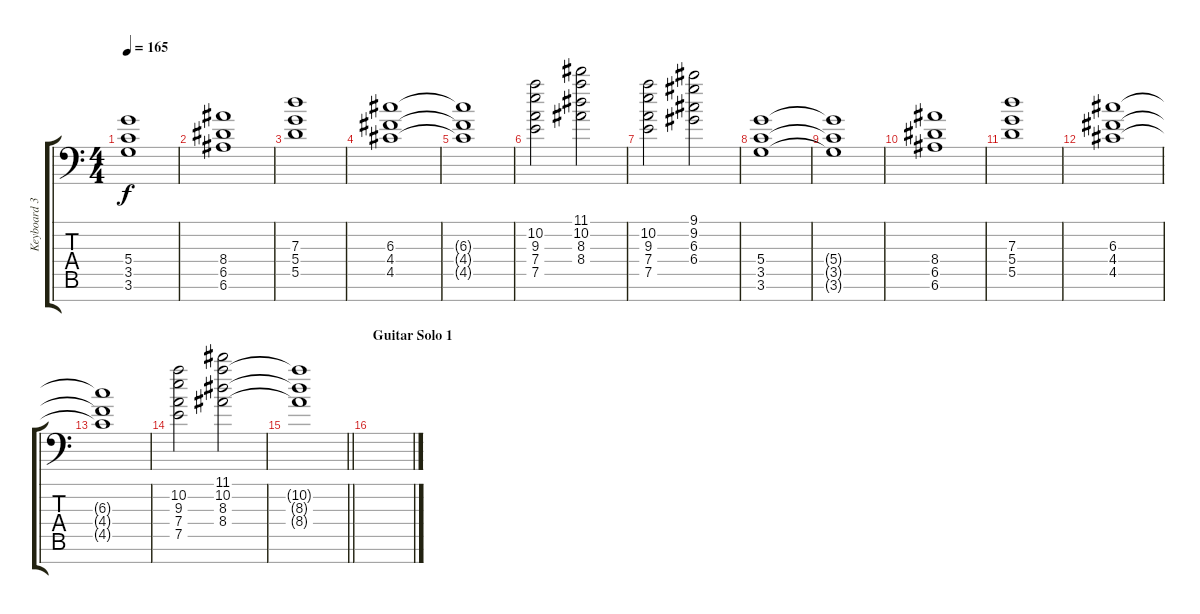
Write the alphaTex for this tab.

\track ("Keyboard 3" "Keyboard 3") {instrument ocarina}
\staff {score tabs}
\tuning (E5 B4 G4 D4 A3 E3 C0) {hide}
\ts (4 4)
\tempo 165
\clef f4
\ks c
(5.4{t} 3.5{t} 3.6{t}).1{dy f} |
(8.4 6.5 6.6).1 |
(7.3 5.4 5.5).1 |
(6.3 4.4 4.5).1 |
(6.3{t} 4.4{t} 4.5{t}).1 |
(10.2 9.3 7.4 7.5).2 (11.1 10.2 8.3 8.4).2 |
(10.2 9.3 7.4 7.5).2 (9.1 9.2 6.3 6.4).2 |
(5.4 3.5 3.6).1 |
(5.4{t} 3.5{t} 3.6{t}).1 |
(8.4 6.5 6.6).1 |
(7.3 5.4 5.5).1 |
(6.3 4.4 4.5).1 |
(6.3{t} 4.4{t} 4.5{t}).1 |
(10.2 9.3 7.4 7.5).2 (11.1 10.2 8.3 8.4).2 |
\barLineRight lightlight
(10.2{t} 8.3{t} 8.4{t}).1 |
\section ("" "Guitar Solo 1")
